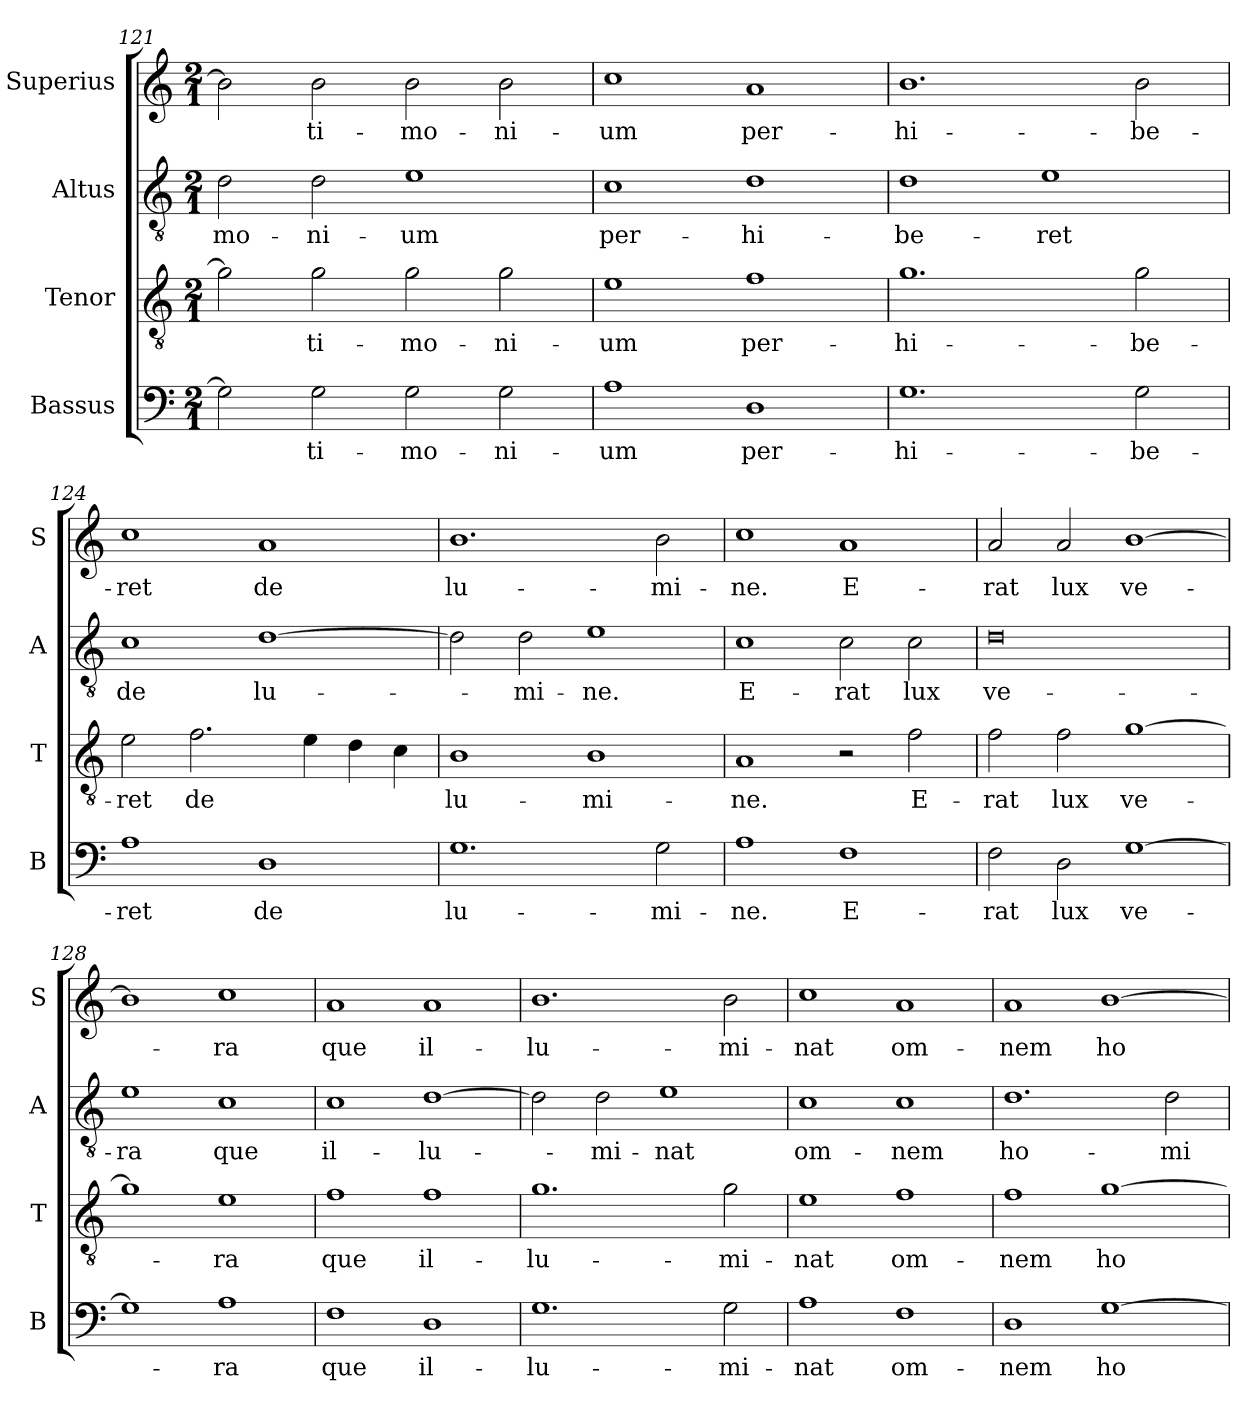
**kern	**text	**kern	**text	**kern	**text	**kern	**text
*part4	*part4	*part3	*part3	*part2	*part2	*part1	*part1
*staff4	*staff4	*staff3	*staff3	*staff2	*staff2	*staff1	*staff1
*I"Bassus	*	*I"Tenor	*	*I"Altus	*	*I"Superius	*
*I'B	*	*I'T	*	*I'A	*	*I'S	*
*clefF4	*	*clefGv2	*	*clefGv2	*	*clefG2	*
*k[]	*	*k[]	*	*k[]	*	*k[]	*
*M2/1	*	*M2/1	*	*M2/1	*	*M2/1	*
=121	=121	=121	=121	=121	=121	=121	=121
2G\]	.	2g\]	.	2d\	-mo-	2b\]	.
2G\	-ti-	2g\	-ti-	2d\	-ni-	2b\	-ti-
2G\	-mo-	2g\	-mo-	1e	-um	2b\	-mo-
2G\	-ni-	2g\	-ni-	.	.	2b\	-ni-
=122	=122	=122	=122	=122	=122	=122	=122
1A	-um	1e	-um	1c	per-	1cc	-um
1D	per-	1f	per-	1d	-hi-	1a	per-
=123	=123	=123	=123	=123	=123	=123	=123
1.G	-hi-	1.g	-hi-	1d	-be-	1.b	-hi-
.	.	.	.	1e	-ret	.	.
2G\	-be-	2g\	-be-	.	.	2b\	-be-
=124	=124	=124	=124	=124	=124	=124	=124
1A	-ret	2e\	-ret	1c	de	1cc	-ret
.	.	2.f\	de	.	.	.	.
1D	de	.	.	[1d	lu-	1a	de
.	.	4e\	.	.	.	.	.
.	.	4d\	.	.	.	.	.
.	.	4c\	.	.	.	.	.
=125	=125	=125	=125	=125	=125	=125	=125
1.G	lu-	1B	lu-	2d\]	.	1.b	lu-
.	.	.	.	2d\	-mi-	.	.
.	.	1B	-mi-	1e	-ne.	.	.
2G\	-mi-	.	.	.	.	2b\	-mi-
=126	=126	=126	=126	=126	=126	=126	=126
1A	-ne.	1A	-ne.	1c	E-	1cc	-ne.
1F	E-	2r	.	2c\	-rat	1a	E-
.	.	2f\	E-	2c\	lux	.	.
=127	=127	=127	=127	=127	=127	=127	=127
2F\	-rat	2f\	-rat	0d	ve-	2a/	-rat
2D\	lux	2f\	lux	.	.	2a/	lux
[1G	ve-	[1g	ve-	.	.	[1b	ve-
=128	=128	=128	=128	=128	=128	=128	=128
1G]	.	1g]	.	1e	-ra	1b]	.
1A	-ra	1e	-ra	1c	que	1cc	-ra
=129	=129	=129	=129	=129	=129	=129	=129
1F	que	1f	que	1c	il-	1a	que
1D	il-	1f	il-	[1d	-lu-	1a	il-
=130	=130	=130	=130	=130	=130	=130	=130
1.G	-lu-	1.g	-lu-	2d\]	.	1.b	-lu-
.	.	.	.	2d\	-mi-	.	.
.	.	.	.	1e	-nat	.	.
2G\	-mi-	2g\	-mi-	.	.	2b\	-mi-
=131	=131	=131	=131	=131	=131	=131	=131
1A	-nat	1e	-nat	1c	om-	1cc	-nat
1F	om-	1f	om-	1c	-nem	1a	om-
=132	=132	=132	=132	=132	=132	=132	=132
1D	-nem	1f	-nem	1.d	ho-	1a	-nem
[1G	ho-	[1g	ho-	.	.	[1b	ho-
.	.	.	.	2d\	-mi-	.	.
=	=	=	=	=	=	=	=
*-	*-	*-	*-	*-	*-	*-	*-
